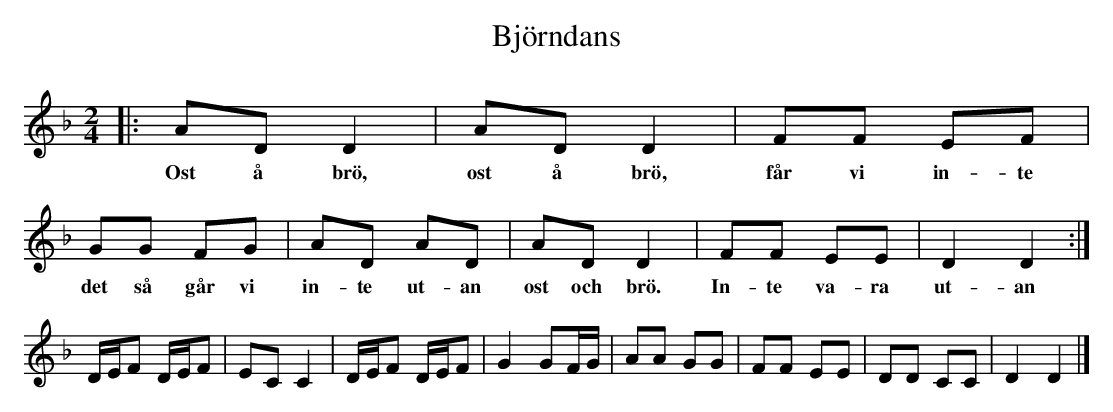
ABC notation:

X:1
T:Björndans
M:2/4
L:1/8
K:Dm
|: AD D2 | AD D2 | FF EF | GG FG | AD AD | AD D2 | FF EE | D2 D2 :|
w:Ost å brö, ost å brö, får vi in-te det så går vi in-te ut-an ost och brö. In-te va-ra ut-an
D/E/F D/E/F | EC C2 | D/E/F D/E/F | G2 GF/G/ | AA GG | FF EE | DD CC |  D2 D2 |]
